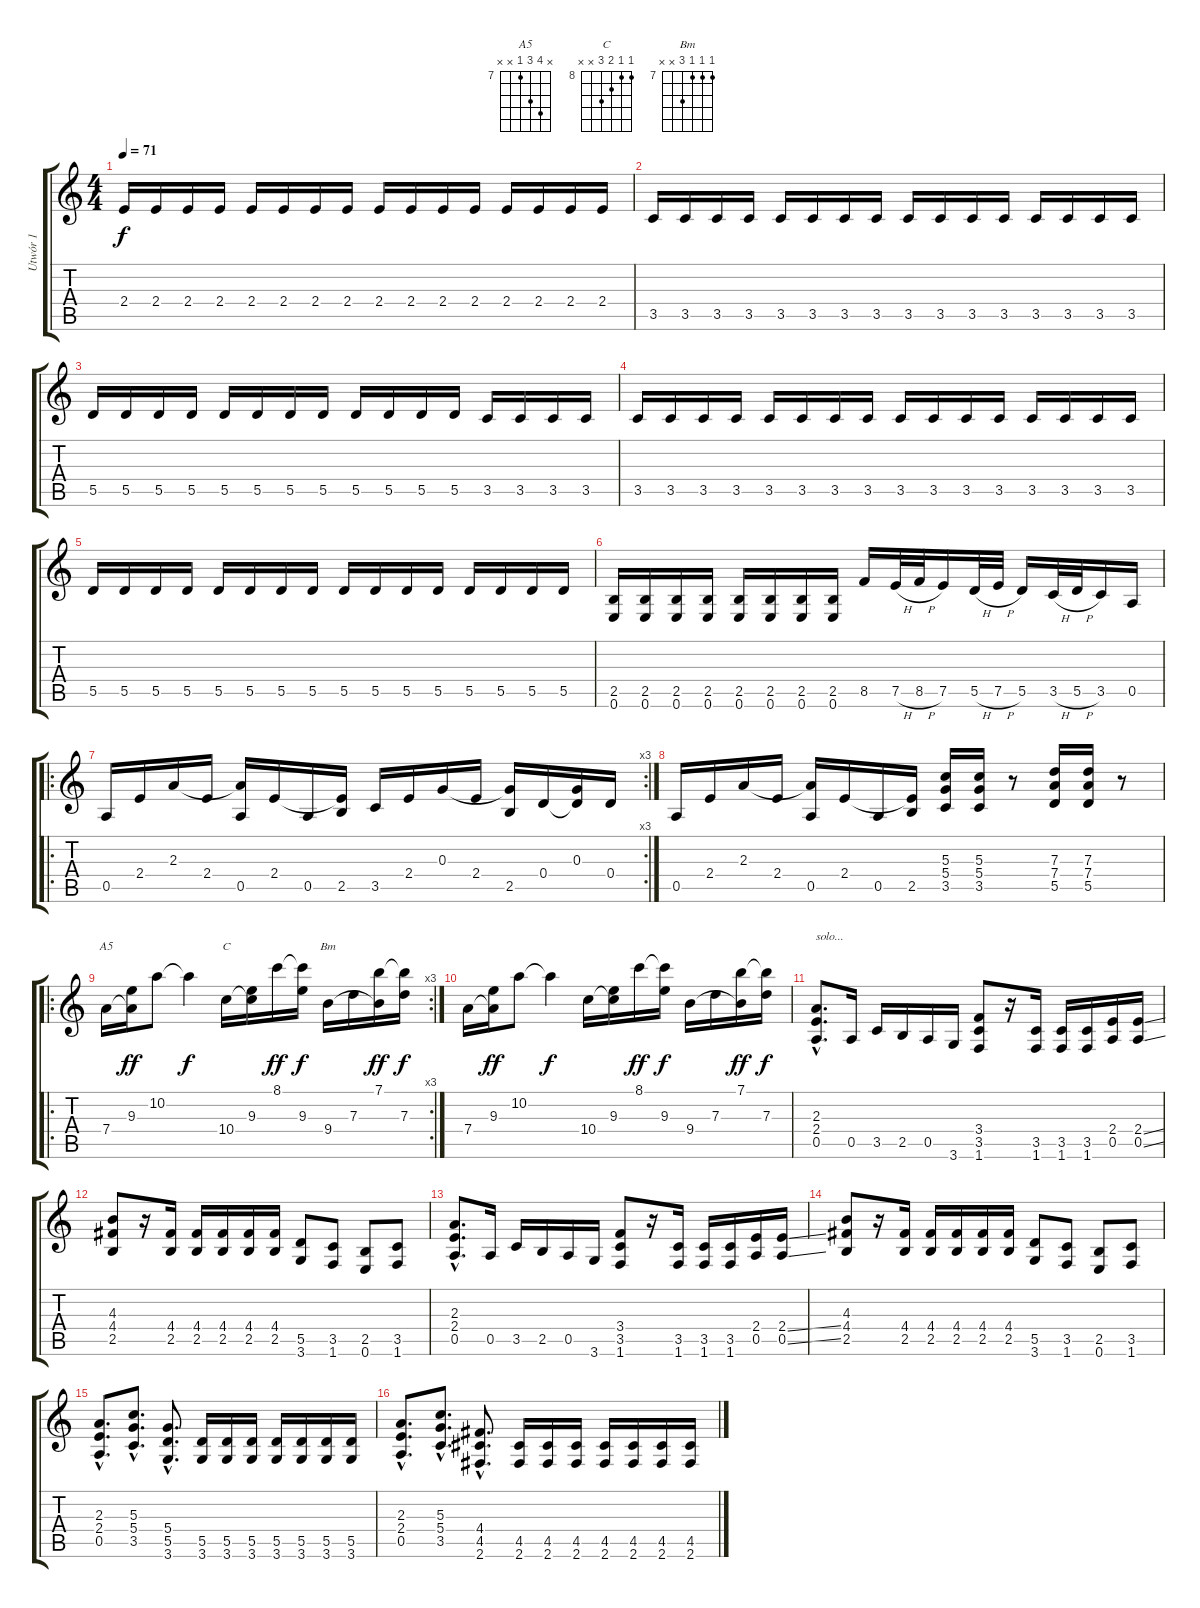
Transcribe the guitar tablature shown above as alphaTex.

\track ("Utwór 1" "Utwór 1") {instrument distortionguitar}
\staff {score tabs}
\tuning (E4 B3 G3 D3 A2 E2) {hide}
\chord ("A5" x 10 9 7 x x) {firstfret 7}
\chord ("C" 8 8 9 10 x x) {firstfret 8}
\chord ("Bm" 7 7 7 9 x x) {firstfret 7}
\ts (4 4)
\tempo 71
\clef g2
\ks c
2.4.16{dy f} 2.4.16 2.4.16 2.4.16 2.4.16 2.4.16 2.4.16 2.4.16 2.4.16 2.4.16 2.4.16 2.4.16 2.4.16 2.4.16 2.4.16 2.4.16 |
3.5.16 3.5.16 3.5.16 3.5.16 3.5.16 3.5.16 3.5.16 3.5.16 3.5.16 3.5.16 3.5.16 3.5.16 3.5.16 3.5.16 3.5.16 3.5.16 |
5.5.16 5.5.16 5.5.16 5.5.16 5.5.16 5.5.16 5.5.16 5.5.16 5.5.16 5.5.16 5.5.16 5.5.16 3.5.16 3.5.16 3.5.16 3.5.16 |
3.5.16 3.5.16 3.5.16 3.5.16 3.5.16 3.5.16 3.5.16 3.5.16 3.5.16 3.5.16 3.5.16 3.5.16 3.5.16 3.5.16 3.5.16 3.5.16 |
5.5.16 5.5.16 5.5.16 5.5.16 5.5.16 5.5.16 5.5.16 5.5.16 5.5.16 5.5.16 5.5.16 5.5.16 5.5.16 5.5.16 5.5.16 5.5.16 |
(2.5 0.6).16 (2.5 0.6).16 (2.5 0.6).16 (2.5 0.6).16 (2.5 0.6).16 (2.5 0.6).16 (2.5 0.6).16 (2.5 0.6).16 8.5.16 7.5{h}.32 8.5{h}.32 7.5.16 5.5{h}.32 7.5{h}.32 5.5.16 3.5{h}.32 5.5{h}.32 3.5.16 0.5.16 |
\ro
\rc 3
0.5.16 2.4.16 2.3.16 2.4.16 (2.3{t} 0.5).16 2.4.16 0.5.16 (2.4{t} 2.5).16 3.5.16 2.4.16 0.3.16 2.4.16 (0.3{t} 2.5).16 0.4.16 (0.3 0.4{t}).16 0.4.16 |
0.5.16 2.4.16 2.3.16 2.4.16 (2.3{t} 0.5).16 2.4.16 0.5.16 (2.4{t} 2.5).16 (5.3 5.4 3.5).16 (5.3 5.4 3.5).16 r.8 (7.3 7.4 5.5).16 (7.3 7.4 5.5).16 r.8 |
\ro
\rc 3
7.4.16{ch "A5"} (9.3 7.4{t}).16{dy ff} 10.2.8 10.2{t}.4{dy f} 10.4.16{ch "C"} (9.3 10.4{t}).16 8.1.16{dy ff} (8.1{t} 9.3).16{dy f} 9.4.16{ch "Bm"} 7.3.16 (7.1 9.4{t}).16{dy ff} (7.1{t} 7.3).16{dy f} |
7.4.16 (9.3 7.4{t}).16{dy ff} 10.2.8 10.2{t}.4{dy f} 10.4.16 (9.3 10.4{t}).16 8.1.16{dy ff} (8.1{t} 9.3).16{dy f} 9.4.16 7.3.16 (7.1 9.4{t}).16{dy ff} (7.1{t} 7.3).16{dy f} |
(2.3{hac} 2.4{hac} 0.5{hac}).8{d txt "solo..."} 0.5.16 3.5.16 2.5.16 0.5.16 3.6.16 (3.4 3.5 1.6).8 r.16 (3.5 1.6).16 (3.5 1.6).16 (3.5 1.6).16 (2.4 0.5).16 (2.4{ss} 0.5{ss}).16 |
(4.3 4.4 2.5).8 r.16 (4.4 2.5).16 (4.4 2.5).16 (4.4 2.5).16 (4.4 2.5).16 (4.4 2.5).16 (5.5 3.6).8 (3.5 1.6).8 (2.5 0.6).8 (3.5 1.6).8 |
(2.3{hac} 2.4{hac} 0.5{hac}).8{d} 0.5.16 3.5.16 2.5.16 0.5.16 3.6.16 (3.4 3.5 1.6).8 r.16 (3.5 1.6).16 (3.5 1.6).16 (3.5 1.6).16 (2.4 0.5).16 (2.4{ss} 0.5{ss}).16 |
(4.3 4.4 2.5).8 r.16 (4.4 2.5).16 (4.4 2.5).16 (4.4 2.5).16 (4.4 2.5).16 (4.4 2.5).16 (5.5 3.6).8 (3.5 1.6).8 (2.5 0.6).8 (3.5 1.6).8 |
(2.3{hac} 2.4{hac} 0.5{hac}).8{d} (5.3{hac} 5.4{hac} 3.5{hac}).8{d} (5.4{hac} 5.5{hac} 3.6{hac}).8{d} (5.5 3.6).16 (5.5 3.6).16 (5.5 3.6).16 (5.5 3.6).16 (5.5 3.6).16 (5.5 3.6).16 (5.5 3.6).16 |
(2.3{hac} 2.4{hac} 0.5{hac}).8{d} (5.3{hac} 5.4{hac} 3.5{hac}).8{d} (4.4{hac} 4.5{hac} 2.6{hac}).8{d} (4.5 2.6).16 (4.5 2.6).16 (4.5 2.6).16 (4.5 2.6).16 (4.5 2.6).16 (4.5 2.6).16 (4.5 2.6).16
